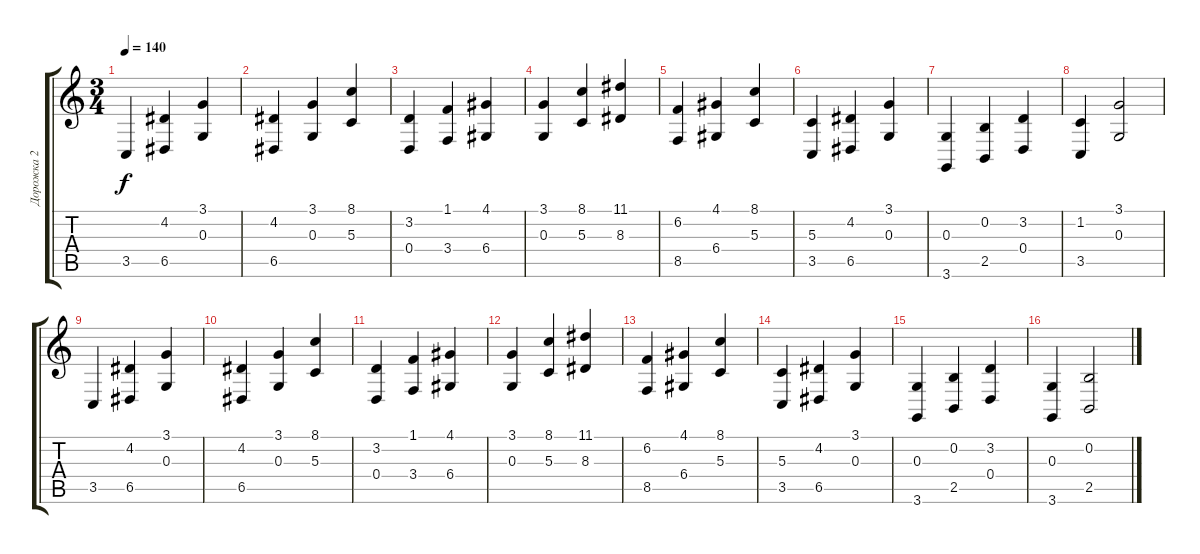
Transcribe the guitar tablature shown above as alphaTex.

\track ("Дорожка 2" "Дорожка 2") {instrument harpsichord}
\staff {score tabs}
\tuning (E4 B3 G3 D3 A2 E2) {hide}
\ts (3 4)
\tempo 140
\clef g2
\ks c
3.5.4{dy f instrument harpsichord} (4.2 6.5).4 (3.1 0.3).4 |
(4.2 6.5).4 (3.1 0.3).4 (8.1 5.3).4 |
(3.2 0.4).4 (1.1 3.4).4 (4.1 6.4).4 |
(3.1 0.3).4 (8.1 5.3).4 (11.1 8.3).4 |
(6.2 8.5).4 (4.1 6.4).4 (8.1 5.3).4 |
(5.3 3.5).4 (4.2 6.5).4 (3.1 0.3).4 |
(0.3 3.6).4 (0.2 2.5).4 (3.2 0.4).4 |
(1.2 3.5).4 (3.1 0.3).2 |
3.5.4 (4.2 6.5).4 (3.1 0.3).4 |
(4.2 6.5).4 (3.1 0.3).4 (8.1 5.3).4 |
(3.2 0.4).4 (1.1 3.4).4 (4.1 6.4).4 |
(3.1 0.3).4 (8.1 5.3).4 (11.1 8.3).4 |
(6.2 8.5).4 (4.1 6.4).4 (8.1 5.3).4 |
(5.3 3.5).4 (4.2 6.5).4 (3.1 0.3).4 |
(0.3 3.6).4 (0.2 2.5).4 (3.2 0.4).4 |
(0.3 3.6).4 (0.2 2.5).2
